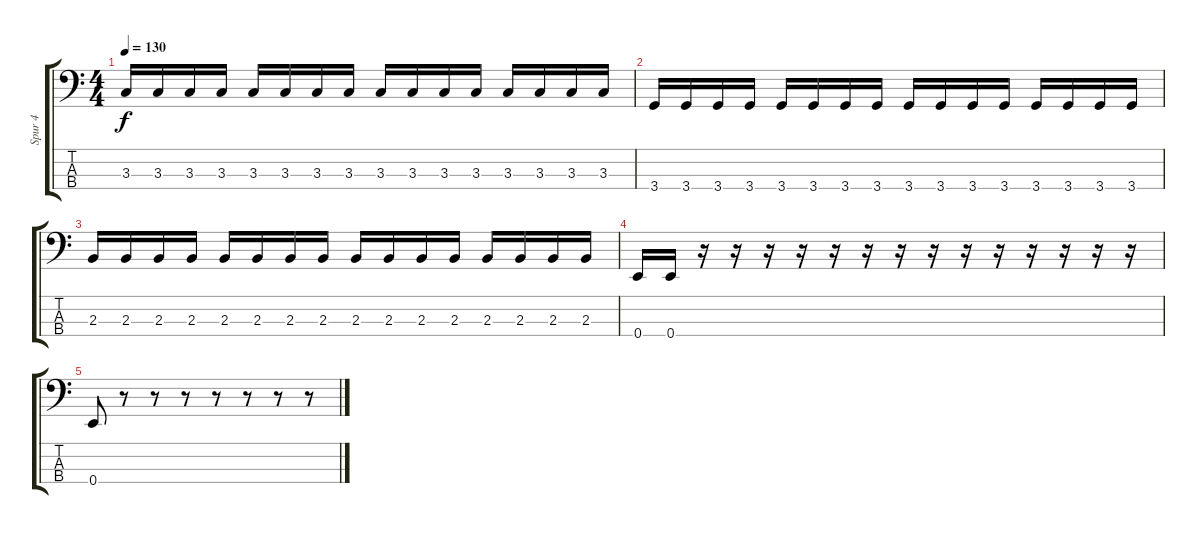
\track ("Spur 4" "Spur 4") {instrument electricbassfinger}
\staff {score tabs}
\tuning (G2 D2 A1 E1) {hide}
\ts (4 4)
\tempo 130
\clef f4
\ks c
3.3.16{dy f} 3.3.16 3.3.16 3.3.16 3.3.16 3.3.16 3.3.16 3.3.16 3.3.16 3.3.16 3.3.16 3.3.16 3.3.16 3.3.16 3.3.16 3.3.16 |
3.4.16 3.4.16 3.4.16 3.4.16 3.4.16 3.4.16 3.4.16 3.4.16 3.4.16 3.4.16 3.4.16 3.4.16 3.4.16 3.4.16 3.4.16 3.4.16 |
2.3.16 2.3.16 2.3.16 2.3.16 2.3.16 2.3.16 2.3.16 2.3.16 2.3.16 2.3.16 2.3.16 2.3.16 2.3.16 2.3.16 2.3.16 2.3.16 |
0.4.16 0.4.16 r.16 r.16 r.16 r.16 r.16 r.16 r.16 r.16 r.16 r.16 r.16 r.16 r.16 r.16 |
0.4.8 r.8 r.8 r.8 r.8 r.8 r.8 r.8
